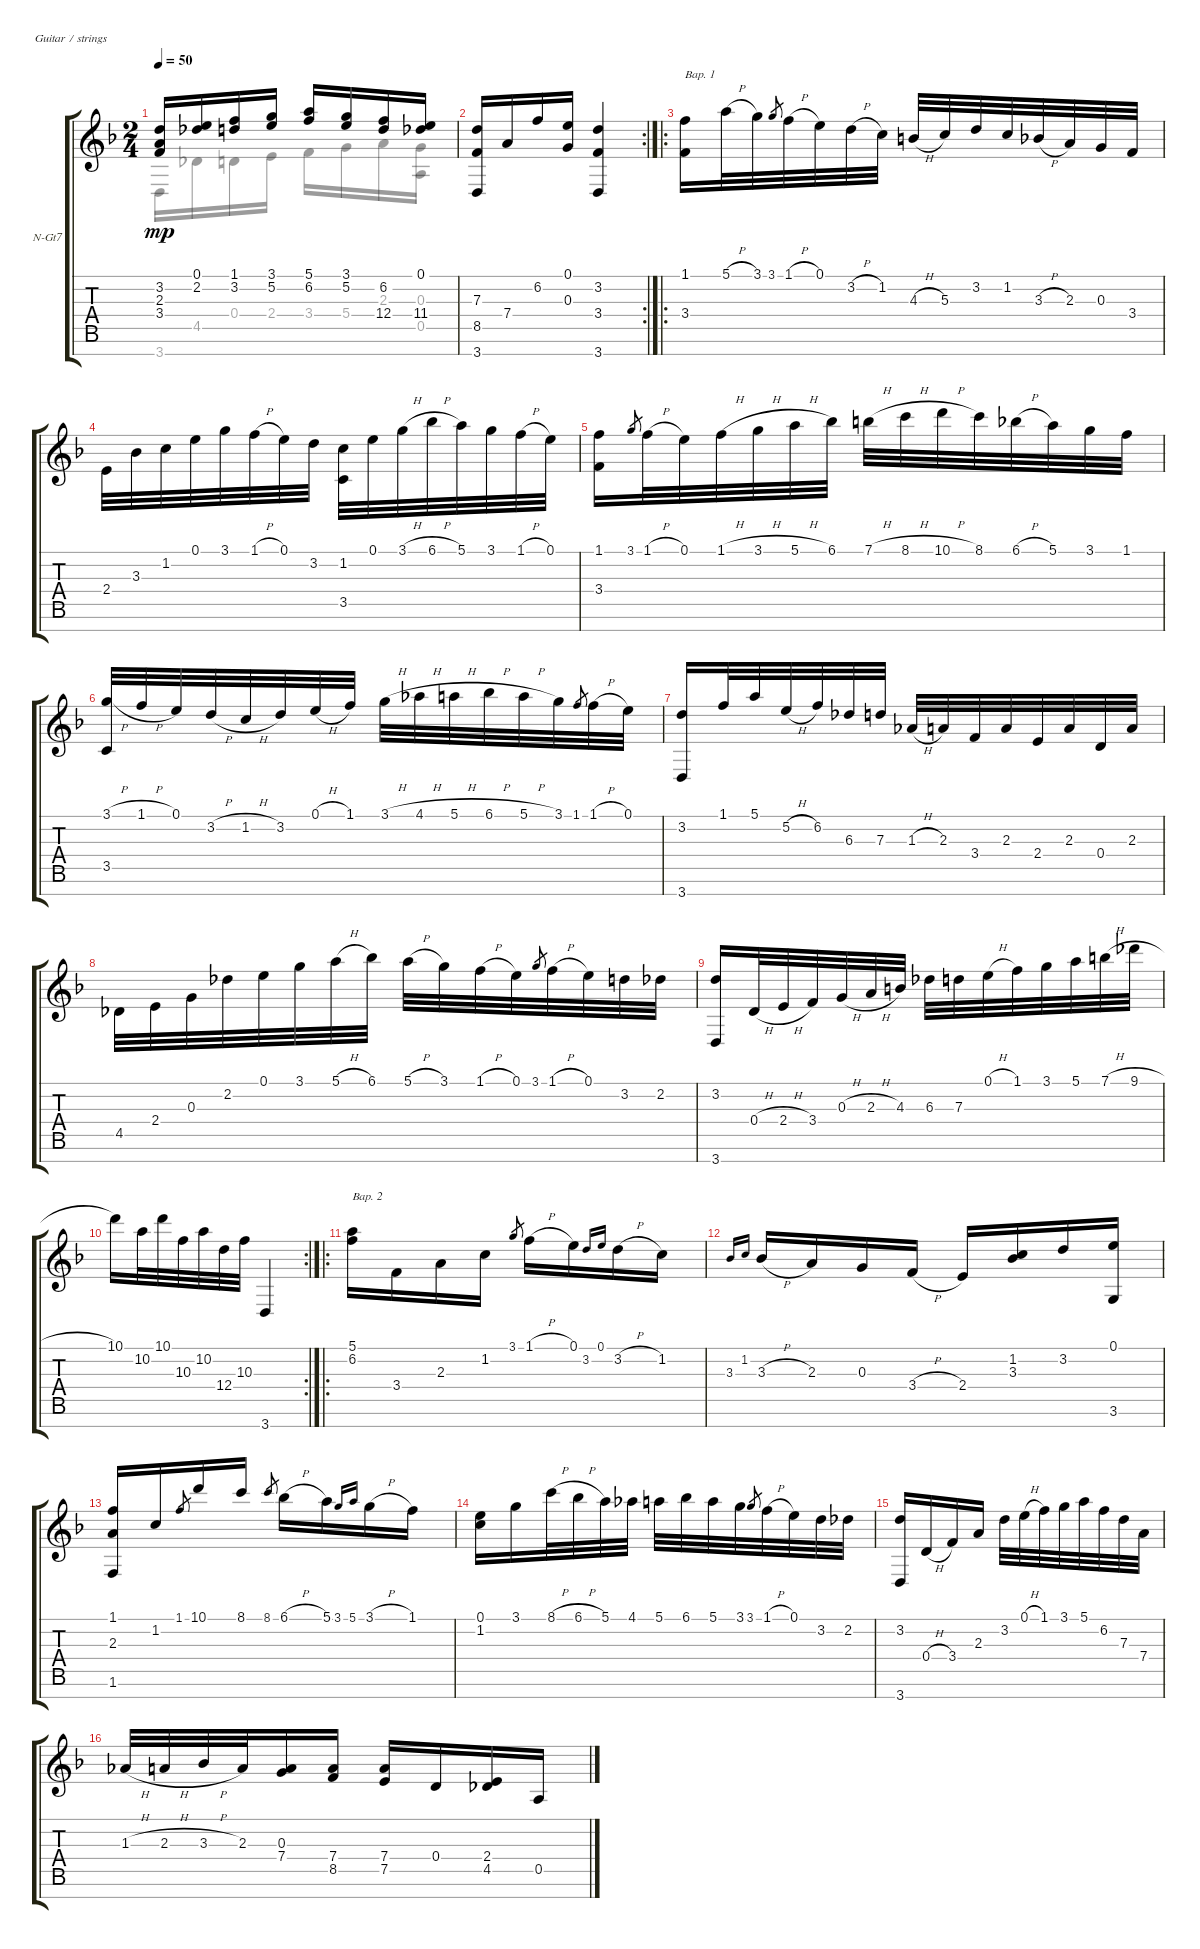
\defaultSystemsLayout 4
\bracketExtendMode groupsimilarinstruments
\firstSystemTrackNameOrientation horizontal
\otherSystemsTrackNameOrientation horizontal
\track ("Nylon Guitar" "N-Gt7") {instrument acousticguitarnylon}
\staff {score tabs}
\tuning (E4 B3 G3 D3 A2 E2 B1)
\voice
\ts (2 4)
\tempo 50
\clef g2
\ks f
(3.4 2.3 3.2).16{dy mp} (0.1 2.2).16 (3.2 1.1).16 (3.1 5.2).16 (6.2 5.1).16 (3.1 5.2).16 (6.2 12.4).16 (11.4 0.1).16 |
\rc 2
(3.7 8.5 7.3).16 7.4.16 6.2.16 (0.1 0.3).16 (3.4 3.2 3.7).4 |
\ro
(1.1 3.4).16{txt "Вар. 1"} 5.1{h}.32 3.1.32 3.1.8{gr} 1.1{h}.32 0.1.32 3.2{h}.32 1.2.32 4.3{h}.32 5.3.32 3.2.32 1.2.32 3.3{h}.32 2.3.32 0.3.32 3.4.32 |
2.4.32 3.3.32 1.2.32 0.1.32 3.1.32 1.1{h}.32 0.1.32 3.2.32 (1.2 3.5).32 0.1.32 3.1{h}.32 6.1{h}.32 5.1.32 3.1.32 1.1{h}.32 0.1.32 |
(1.1 3.4).16 3.1.8{gr} 1.1{h}.32 0.1.32 1.1{h}.32 3.1{h}.32 5.1{h}.32 6.1.32 7.1{h}.32 8.1{h}.32 10.1{h}.32 8.1.32 6.1{h}.32 5.1.32 3.1.32 1.1.32 |
(3.5 3.1{h}).32 1.1{h}.32 0.1.32 3.2{h}.32 1.2{h}.32 3.2.32 0.1{h}.32 1.1.32 3.1{h}.32 4.1{h}.32 5.1{h}.32 6.1{h}.32 5.1{h}.32 3.1.32 1.1.8{gr} 1.1{h}.32 0.1.32 |
(3.2 3.7).16 1.1.32 5.1.32 5.2{h}.32 6.2.32 6.3.32 7.3.32 1.3{h}.32 2.3.32 3.4.32 2.3.32 2.4.32 2.3.32 0.4.32 2.3.32 |
4.5.32 2.4.32 0.3.32 2.2.32 0.1.32 3.1.32 5.1{h}.32 6.1.32 5.1{h}.32 3.1.32 1.1{h}.32 0.1.32 3.1.8{gr} 1.1{h}.32 0.1.32 3.2.32 2.2.32 |
(3.2 3.7).16 0.4{h}.32 2.4{h}.32 3.4.32 0.3{h}.32 2.3{h}.32 4.3.32 6.3.32 7.3.32 0.1{h}.32 1.1.32 3.1.32 5.1.32 7.1{h}.32 9.1{h}.32 |
\rc 2
10.1.16 10.2.32 10.1.32 10.3.32 10.2.32 12.4.32 10.3.32 3.7.4 |
\ro
(5.1 6.2).16{txt "Вар. 2"} 3.4.16 2.3.16 1.2.16 3.1.8{gr} 1.1{h}.16 0.1.16 3.2.16{gr onbeat} 0.1.16{gr onbeat} 3.2{h}.16 1.2.16 |
3.3.16{gr onbeat} 1.2.16{gr onbeat} 3.3{h}.16 2.3.16 0.3.16 3.4{h}.16 2.4.16 (3.3 1.2).16 3.2.16 (0.1 3.6).16 |
(1.6 2.3 1.1).16 1.2.16 1.1.8{gr} 10.1.16 8.1.16 8.1.8{gr} 6.1{h}.16 5.1.16 3.1.16{gr onbeat} 5.1.16{gr onbeat} 3.1{h}.16 1.1.16 |
(0.1 1.2).16 3.1.16 8.1{h}.32 6.1{h}.32 5.1.32 4.1.32 5.1.32 6.1.32 5.1.32 3.1.32 3.1.8{gr} 1.1{h}.32 0.1.32 3.2.32 2.2.32 |
(3.2 3.7).16 0.4{h}.16 3.4.16 2.3.16 3.2.32 0.1{h}.32 1.1.32 3.1.32 5.1.32 6.2.32 7.3.32 7.4.32 |
1.3{h}.32 2.3{h}.32 3.3{h}.32 2.3.32 (0.3 7.4).16 (7.4 8.5).16 (7.4 7.5).16 0.4.16 (2.4 4.5).16 0.5.16
\voice
\clef g2
\ottava regular
\simile none
\ks f
3.7.16{dy mp} 4.5.16 0.4.16 2.4.16 3.4.16 5.4.16 2.3.16 (0.3 0.5).16 |
|
|
|
|
|
|
|
|
|
|
|
|
|
|
